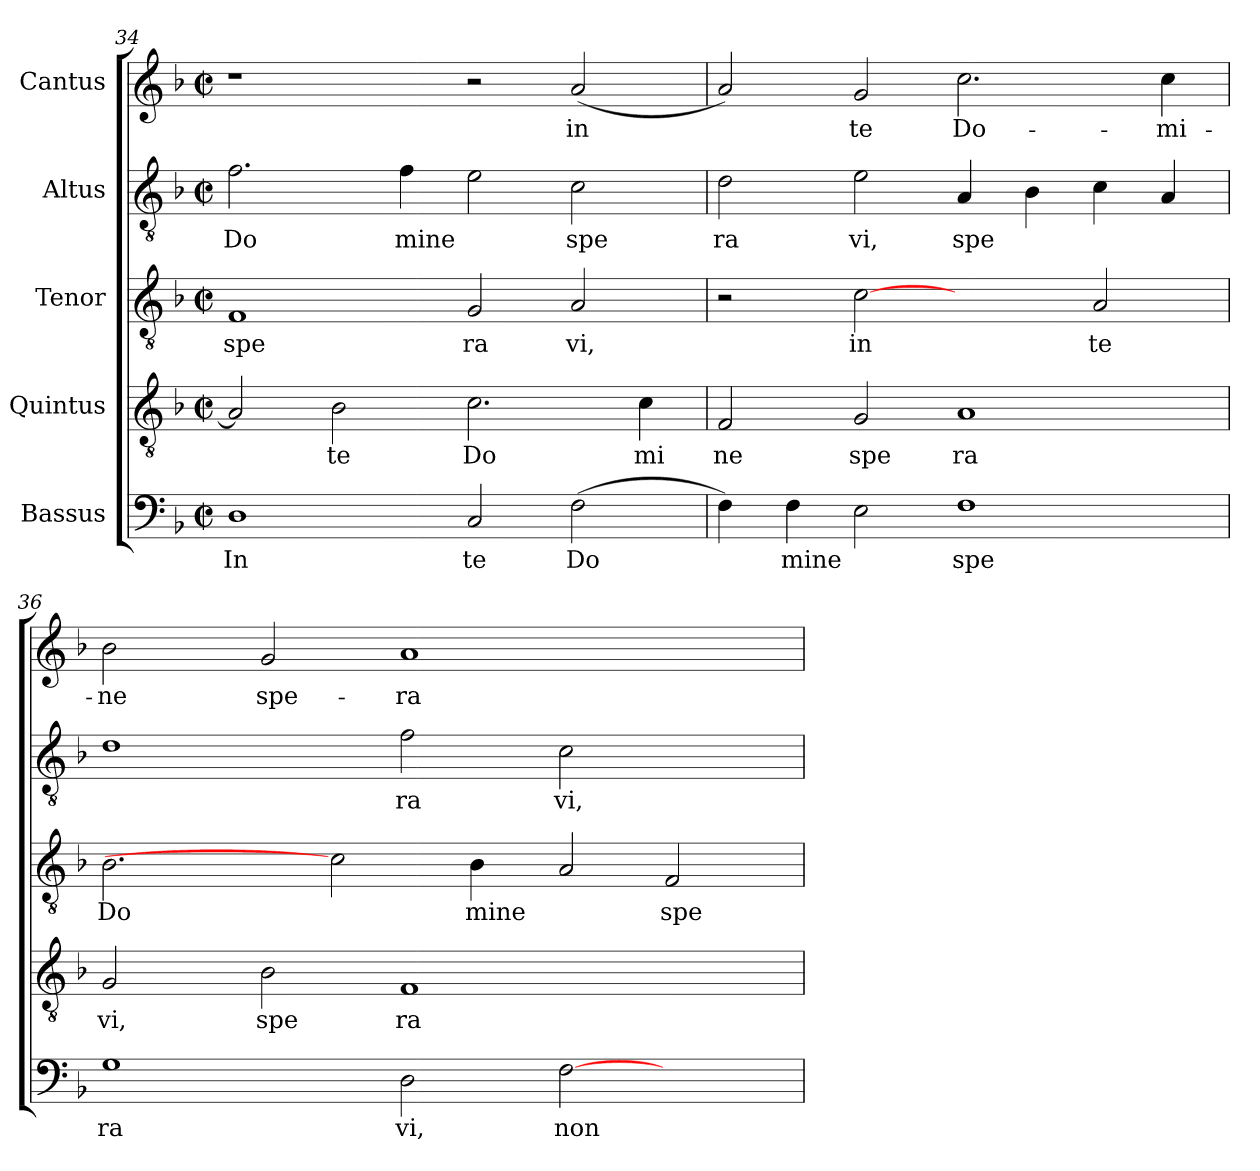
**kern	**text	**kern	**text	**kern	**text	**kern	**text	**kern	**text
*part5	*part5	*part4	*part4	*part3	*part3	*part2	*part2	*part1	*part1
*staff5	*staff5	*staff4	*staff4	*staff3	*staff3	*staff2	*staff2	*staff1	*staff1
*I"Bassus	*	*I"Quintus	*	*I"Tenor	*	*I"Altus	*	*I"Cantus	*
*clefF4	*	*clefGv2	*	*clefGv2	*	*clefGv2	*	*clefG2	*
*k[b-]	*	*k[b-]	*	*k[b-]	*	*k[b-]	*	*k[b-]	*
*F:	*	*F:	*	*F:	*	*F:	*	*F:	*
*M2/2	*	*M2/2	*	*M2/2	*	*M2/2	*	*M2/2	*
*met(c|)	*	*met(c|)	*	*met(c|)	*	*met(c|)	*	*met(c|)	*
=34	=34	=34	=34	=34	=34	=34	=34	=34	=34
!	!LO:LY:b:cj	!	!	!	!LO:LY:b:cj	!	!LO:LY:b:cj	!	!
1D	In	2A/]	.	1F	spe	2.f\	Do	1r	.
!	!	!	!LO:LY:b:cj	!	!	!	!	!	!
.	.	2B-\	te	.	.	.	.	.	.
!	!	!	!	!	!	!	!LO:LY:b:cj	!	!
.	.	.	.	.	.	4f\	mine	.	.
!	!LO:LY:b:cj	!	!LO:LY:b:cj	!	!LO:LY:b:cj	!	!	!	!
2C/	te	2.c\	Do	2G/	ra	2e\	.	2r	.
!	!LO:LY:b	!	!	!	!LO:LY:b:cj	!	!LO:LY:b:cj	!	!LO:LY:b:cj
(>2F\	Do	.	.	2A/	vi,	2c\	spe	(<2a/	in
!	!	!	!LO:LY:b:cj	!	!	!	!	!	!
.	.	4c\	mi	.	.	.	.	.	.
=35	=35	=35	=35	=35	=35	=35	=35	=35	=35
!	!	!	!LO:LY:b:cj	!	!	!	!LO:LY:b:cj	!	!
4F\)	.	2F/	ne	2r	.	2d\	ra	2a/)	.
!	!LO:LY:b:cj	!	!	!	!	!	!	!	!
4F\	mine	.	.	.	.	.	.	.	.
!	!	!	!LO:LY:b:cj	!	!LO:LY:b:cj	!	!LO:LY:b:cj	!	!LO:LY:b:cj
2E\	.	2G/	spe	[2c	in	2e\	vi,	2g/	te
!	!LO:LY:b:cj	!	!LO:LY:b:cj	!	!	!	!LO:LY:b	!	!LO:LY:b:cj
1F	spe	1A	ra	2ryy	.	4A/	spe	2.cc\	Do-
.	.	.	.	.	.	4B-\	.	.	.
!	!	!	!	!	!LO:LY:b:cj	!	!	!	!
.	.	.	.	2A/	te	4c\	.	.	.
!	!	!	!	!	!	!	!	!	!LO:LY:b:cj
.	.	.	.	.	.	4A/	.	4cc\	-mi-
!!LO:PB:g=z
=36	=36	=36	=36	=36	=36	=36	=36	=36	=36
!	!LO:LY:b:cj	!	!LO:LY:b:cj	!	!LO:LY:b:cj	!	!	!	!LO:LY:b:cj
*	*	*	*	*	*	*^	*	*	*
1G	ra	2G/	vi,	2.B-\	Do	1d	4ryy	.	2b-\	-ne
.	.	.	.	.	.	.	16ryy	.	.	.
.	.	.	.	.	.	.	1ryy	.	.	.
!	!	!	!LO:LY:b:cj	!	!	!	!	!	!	!LO:LY:b:cj
.	.	2B-\	spe	.	.	.	.	.	2g/	spe-
.	.	.	.	2c]	.	.	.	.	.	.
!	!LO:LY:b:cj	!	!LO:LY:b:cj	!	!	!	!	!LO:LY:b:cj	!	!LO:LY:b:cj
2D\	vi,	1F	ra	.	.	2f\	.	ra	1a	-ra-
!	!	!	!	!	!LO:LY:b:cj	!	!	!	!	!
.	.	.	.	4B-\	mine	.	.	.	.	.
.	.	.	.	.	.	.	1ryy	.	.	.
!	!LO:LY:b	!	!	!	!	!	!	!LO:LY:b:cj	!	!
[>2F\	non	.	.	2A/	.	2c\	.	vi,	.	.
!	!	!	!	!	!LO:LY:b:cj	!	!	!	!	!
2ryy	.	2ryy	.	2F/	spe	2ryy	.	.	2ryy	.
.	.	.	.	.	.	.	8.ryy	.	.	.
*	*	*	*	*	*	*v	*v	*	*	*
=	=	=	=	=	=	=	=	=	=
*-	*-	*-	*-	*-	*-	*-	*-	*-	*-
